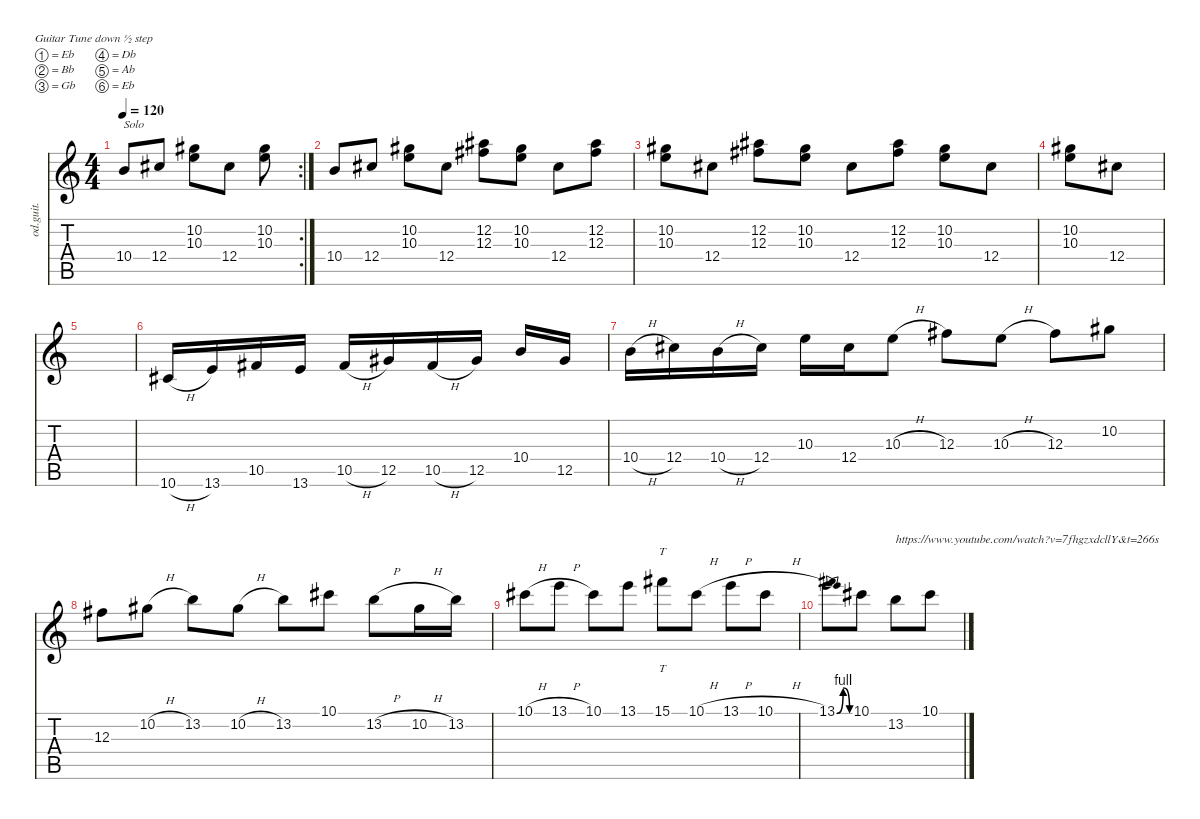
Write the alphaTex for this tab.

\defaultSystemsLayout 4
\hideDynamics
\bracketExtendMode nobrackets
\otherSystemsTrackNameOrientation horizontal
\track ("Overdriven Guitar" "od.guit.") {instrument overdrivenguitar}
\staff {score tabs}
\tuning (Eb4 Bb3 Gb3 Db3 Ab2 Eb2)
\rc 2
\ts (4 4)
\tempo 120
\clef g2
\ks c
10.4.8{txt "Solo" dy mf instrument overdrivenguitar beam Up} 12.4{acc #}.8{beam Up} (10.3 10.2{acc #}).8{beam Down} 12.4{acc #}.8{beam Down} (10.3 10.2{acc #}).8{beam Down} |
10.4.8{beam Up} 12.4{acc #}.8{beam Up} (10.3 10.2{acc #}).8{beam Down} 12.4{acc #}.8{beam Down} (12.3{acc #} 12.2{acc #}).8{beam Down} (10.3 10.2{acc #}).8{beam Down} 12.4{acc #}.8{beam Down} (12.3{acc #} 12.2{acc #}).8{beam Down} |
(10.3 10.2{acc #}).8{beam Down} 12.4{acc #}.8{beam Down} (12.3{acc #} 12.2{acc #}).8{beam Down} (10.3 10.2{acc #}).8{beam Down} 12.4{acc #}.8{beam Down} (12.3{acc #} 12.2{acc #}).8{beam Down} (10.3 10.2{acc #}).8{beam Down} 12.4{acc #}.8{beam Down} |
\scale
0.385511 (10.2{acc #} 10.3).8{beam Down} 12.4{acc #}.8{beam Down} |
\scale
1.61449 |
\scale
0.776578 10.6{h acc #}.16{beam Up} 13.6.16{beam Up} 10.5{acc #}.16{beam Up} 13.6.16{beam Up} 10.5{h acc #}.16{beam Up} 12.5{acc #}.16{beam Up} 10.5{h acc #}.16{beam Up} 12.5{acc #}.16{beam Up} 10.4.16{beam Up} 12.5{acc #}.16{beam Up} |
\scale
1.29004 10.4{h}.16{beam Down} 12.4{acc #}.16{beam Down} 10.4{h}.16{beam Down} 12.4{acc #}.16{beam Down} 10.3.16{beam Down} 12.4{acc #}.16{beam Down} 10.3{h}.8{beam Down} 12.3{acc #}.8{beam Down} 10.3{h}.8{beam Down} 12.3{acc #}.8{beam Down} 10.2{acc #}.8{beam Down} |
\scale
0.933385 12.3{acc #}.8{beam Down} 10.2{h acc #}.8{beam Down} 13.2.8{beam Down} 10.2{h acc #}.8{beam Down} 13.2.8{beam Down} 10.1{acc #}.8{beam Down} 13.2{h}.8{beam Down} 10.2{h acc #}.16{beam Down} 13.2.16{beam Down} |
10.1{h acc #}.8{beam Down} 13.1{h}.8{beam Down} 10.1{acc #}.8{beam Down} 13.1.8{beam Down} 15.1{acc #}.8{tt beam Down} 10.1{h acc #}.8{beam Down} 13.1{h}.8{beam Down} 10.1{h acc #}.8{beam Down} |
13.1{be (bendrelease 0 0 10.2 4 30.599999999999998 4 43.8 0)}.8{beam Down} 10.1{acc #}.8{beam Down} 13.2.8{txt "https://www.youtube.com/watch?v=7fhgzxdcllY&t=266s" beam Down} 10.1{acc #}.8{beam Down}
